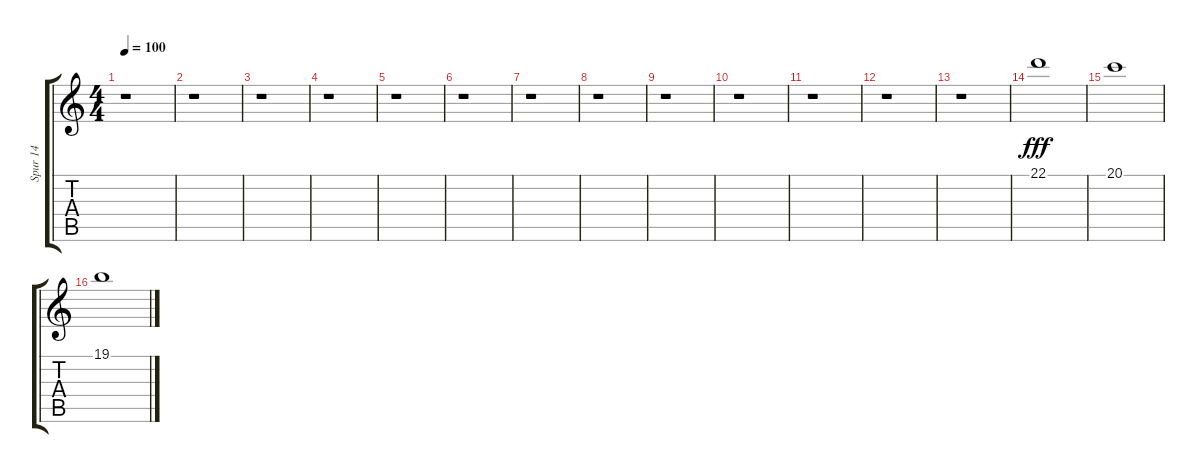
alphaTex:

\track ("Spur 14" "Spur 14") {instrument panflute}
\staff {score tabs}
\tuning (E4 B3 G3 D3 A2 E2) {hide}
\ts (4 4)
\tempo 100
\clef g2
\ks c
r.1{dy fff} |
r.1 |
r.1 |
r.1 |
r.1 |
r.1 |
r.1 |
r.1 |
r.1 |
r.1 |
r.1 |
r.1 |
r.1 |
22.1.1{instrument stringensemble2} |
20.1.1 |
19.1.1
